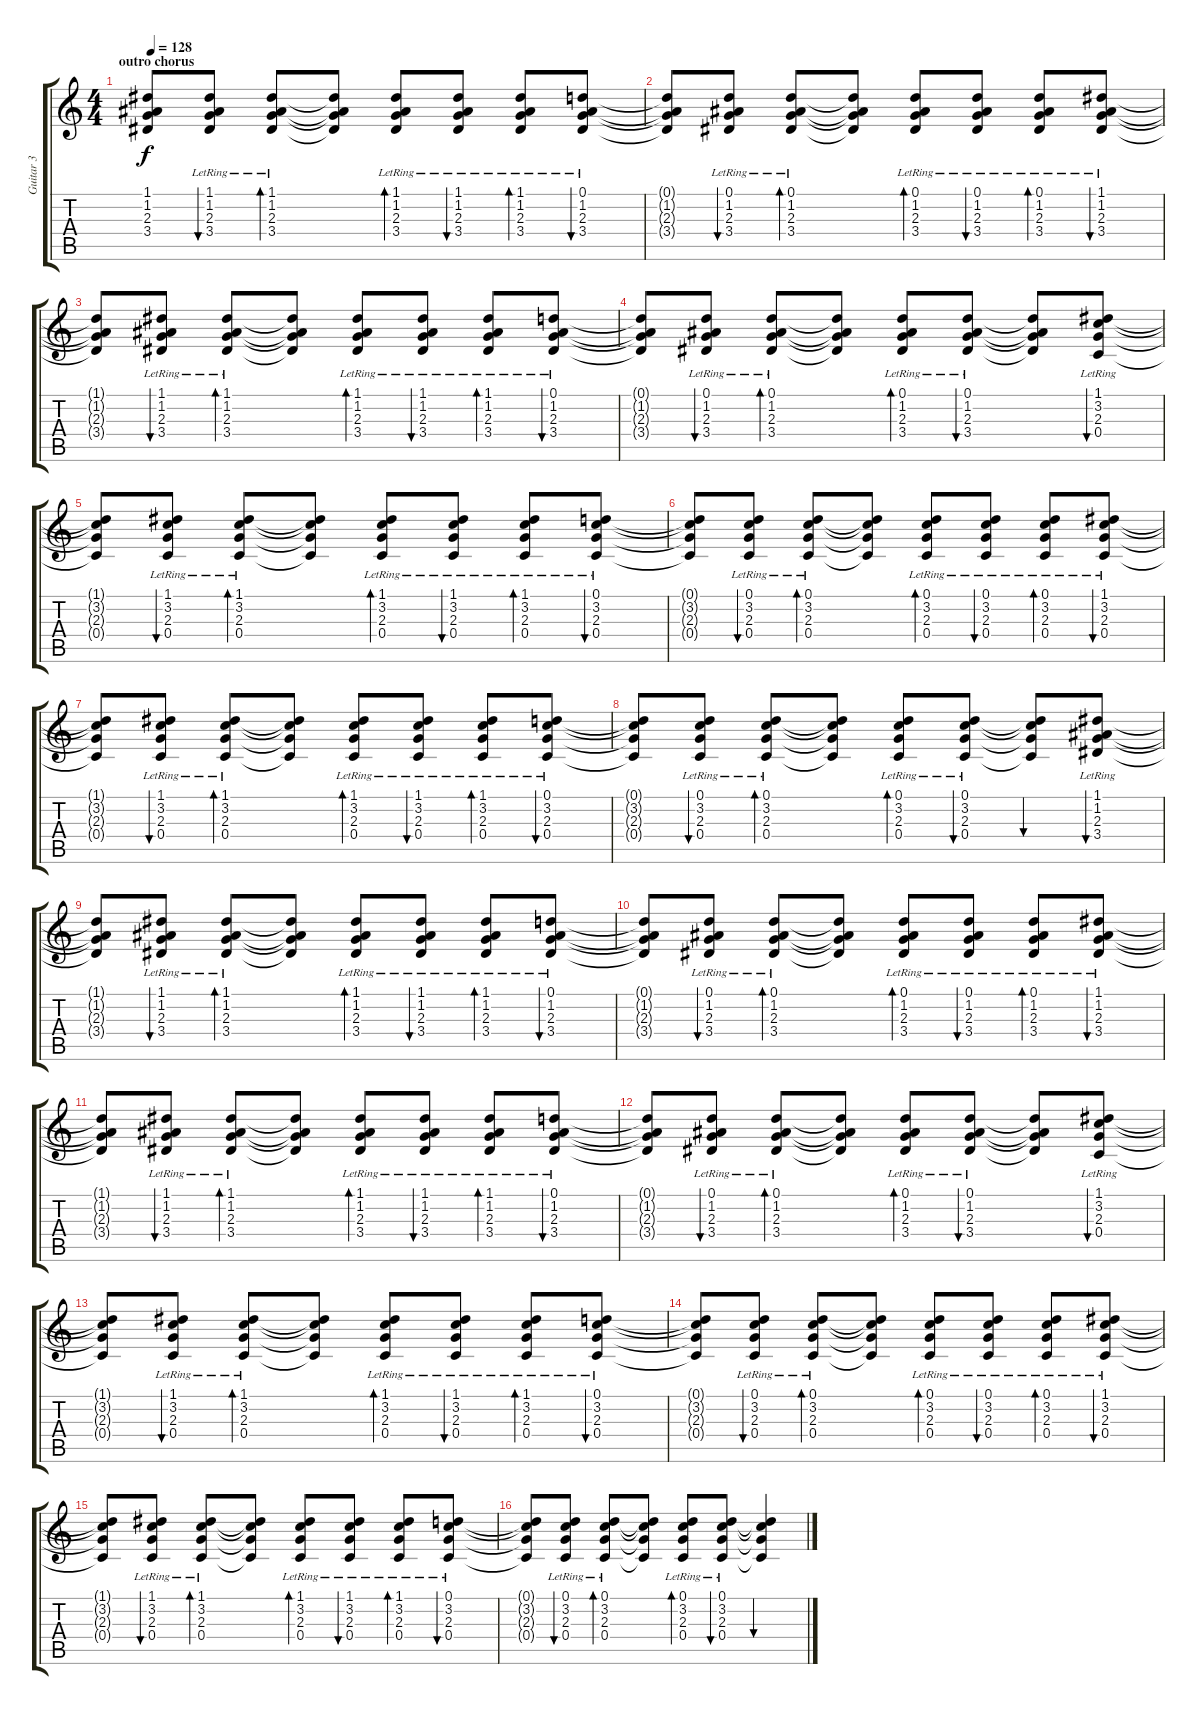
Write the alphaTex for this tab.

\track ("Guitar 3" "Guitar 3") {instrument acousticguitarnylon}
\staff {score tabs}
\tuning (D4 A3 F3 C3 G2 C2) {hide}
\ts (4 4)
\section ("" "outro chorus")
\tempo 128
\clef g2
\ks c
(1.1{t} 1.2{t} 2.3{t} 3.4{t}).8{dy f} (1.1{lr} 1.2{lr} 2.3{lr} 3.4{lr}).8{bu 60} (1.1{lr} 1.2{lr} 2.3{lr} 3.4{lr}).8{bd 60} (1.1{t} 1.2{t} 2.3{t} 3.4{t}).8 (1.1{lr} 1.2{lr} 2.3{lr} 3.4{lr}).8{bd 60} (1.1{lr} 1.2{lr} 2.3{lr} 3.4{lr}).8{bu 60} (1.1{lr} 1.2{lr} 2.3{lr} 3.4{lr}).8{bd 60} (0.1{lr} 1.2{lr} 2.3{lr} 3.4{lr}).8{bu 60} |
(0.1{t} 1.2{t} 2.3{t} 3.4{t}).8 (0.1{lr} 1.2{lr} 2.3{lr} 3.4{lr}).8{bu 60} (0.1{lr} 1.2{lr} 2.3{lr} 3.4{lr}).8{bd 60} (0.1{t} 1.2{t} 2.3{t} 3.4{t}).8 (0.1{lr} 1.2{lr} 2.3{lr} 3.4{lr}).8{bd 60} (0.1{lr} 1.2{lr} 2.3{lr} 3.4{lr}).8{bu 60} (0.1{lr} 1.2{lr} 2.3{lr} 3.4{lr}).8{bd 60} (1.1{lr} 1.2{lr} 2.3{lr} 3.4{lr}).8{bu 60} |
(1.1{t} 1.2{t} 2.3{t} 3.4{t}).8 (1.1{lr} 1.2{lr} 2.3{lr} 3.4{lr}).8{bu 60} (1.1{lr} 1.2{lr} 2.3{lr} 3.4{lr}).8{bd 60} (1.1{t} 1.2{t} 2.3{t} 3.4{t}).8 (1.1{lr} 1.2{lr} 2.3{lr} 3.4{lr}).8{bd 60} (1.1{lr} 1.2{lr} 2.3{lr} 3.4{lr}).8{bu 60} (1.1{lr} 1.2{lr} 2.3{lr} 3.4{lr}).8{bd 60} (0.1{lr} 1.2{lr} 2.3{lr} 3.4{lr}).8{bu 60} |
(0.1{t} 1.2{t} 2.3{t} 3.4{t}).8 (0.1{lr} 1.2{lr} 2.3{lr} 3.4{lr}).8{bu 60} (0.1{lr} 1.2{lr} 2.3{lr} 3.4{lr}).8{bd 60} (0.1{t} 1.2{t} 2.3{t} 3.4{t}).8 (0.1{lr} 1.2{lr} 2.3{lr} 3.4{lr}).8{bd 60} (0.1{lr} 1.2{lr} 2.3{lr} 3.4{lr}).8{bu 60} (0.1{t} 1.2{t} 2.3{t} 3.4{t}).8 (1.1{lr} 3.2{lr} 2.3{lr} 0.4{lr}).8{bu 60} |
(1.1{t} 3.2{t} 2.3{t} 0.4{t}).8 (1.1{lr} 3.2{lr} 2.3{lr} 0.4{lr}).8{bu 60} (1.1{lr} 3.2{lr} 2.3{lr} 0.4{lr}).8{bd 60} (1.1{t} 3.2{t} 2.3{t} 0.4{t}).8 (1.1{lr} 3.2{lr} 2.3{lr} 0.4{lr}).8{bd 60} (1.1{lr} 3.2{lr} 2.3{lr} 0.4{lr}).8{bu 60} (1.1{lr} 3.2{lr} 2.3{lr} 0.4{lr}).8{bd 60} (0.1{lr} 3.2{lr} 2.3{lr} 0.4{lr}).8{bu 60} |
(0.1{t} 3.2{t} 2.3{t} 0.4{t}).8 (0.1{lr} 3.2{lr} 2.3{lr} 0.4{lr}).8{bu 60} (0.1{lr} 3.2{lr} 2.3{lr} 0.4{lr}).8{bd 60} (0.1{t} 3.2{t} 2.3{t} 0.4{t}).8 (0.1{lr} 3.2{lr} 2.3{lr} 0.4{lr}).8{bd 60} (0.1{lr} 3.2{lr} 2.3{lr} 0.4{lr}).8{bu 60} (0.1{lr} 3.2{lr} 2.3{lr} 0.4{lr}).8{bd 60} (1.1{lr} 3.2{lr} 2.3{lr} 0.4{lr}).8{bu 60} |
(1.1{t} 3.2{t} 2.3{t} 0.4{t}).8 (1.1{lr} 3.2{lr} 2.3{lr} 0.4{lr}).8{bu 60} (1.1{lr} 3.2{lr} 2.3{lr} 0.4{lr}).8{bd 60} (1.1{t} 3.2{t} 2.3{t} 0.4{t}).8 (1.1{lr} 3.2{lr} 2.3{lr} 0.4{lr}).8{bd 60} (1.1{lr} 3.2{lr} 2.3{lr} 0.4{lr}).8{bu 60} (1.1{lr} 3.2{lr} 2.3{lr} 0.4{lr}).8{bd 60} (0.1{lr} 3.2{lr} 2.3{lr} 0.4{lr}).8{bu 60} |
(0.1{t} 3.2{t} 2.3{t} 0.4{t}).8 (0.1{lr} 3.2{lr} 2.3{lr} 0.4{lr}).8{bu 60} (0.1{lr} 3.2{lr} 2.3{lr} 0.4{lr}).8{bd 60} (0.1{t} 3.2{t} 2.3{t} 0.4{t}).8 (0.1{lr} 3.2{lr} 2.3{lr} 0.4{lr}).8{bd 60} (0.1{lr} 3.2{lr} 2.3{lr} 0.4{lr}).8{bu 60} (0.1{t} 3.2{t} 2.3{t} 0.4{t}).8{bu 60} (1.1{lr} 1.2{lr} 2.3{lr} 3.4{lr}).8{bu 60} |
(1.1{t} 1.2{t} 2.3{t} 3.4{t}).8 (1.1{lr} 1.2{lr} 2.3{lr} 3.4{lr}).8{bu 60} (1.1{lr} 1.2{lr} 2.3{lr} 3.4{lr}).8{bd 60} (1.1{t} 1.2{t} 2.3{t} 3.4{t}).8 (1.1{lr} 1.2{lr} 2.3{lr} 3.4{lr}).8{bd 60} (1.1{lr} 1.2{lr} 2.3{lr} 3.4{lr}).8{bu 60} (1.1{lr} 1.2{lr} 2.3{lr} 3.4{lr}).8{bd 60} (0.1{lr} 1.2{lr} 2.3{lr} 3.4{lr}).8{bu 60} |
(0.1{t} 1.2{t} 2.3{t} 3.4{t}).8 (0.1{lr} 1.2{lr} 2.3{lr} 3.4{lr}).8{bu 60} (0.1{lr} 1.2{lr} 2.3{lr} 3.4{lr}).8{bd 60} (0.1{t} 1.2{t} 2.3{t} 3.4{t}).8 (0.1{lr} 1.2{lr} 2.3{lr} 3.4{lr}).8{bd 60} (0.1{lr} 1.2{lr} 2.3{lr} 3.4{lr}).8{bu 60} (0.1{lr} 1.2{lr} 2.3{lr} 3.4{lr}).8{bd 60} (1.1{lr} 1.2{lr} 2.3{lr} 3.4{lr}).8{bu 60} |
(1.1{t} 1.2{t} 2.3{t} 3.4{t}).8 (1.1{lr} 1.2{lr} 2.3{lr} 3.4{lr}).8{bu 60} (1.1{lr} 1.2{lr} 2.3{lr} 3.4{lr}).8{bd 60} (1.1{t} 1.2{t} 2.3{t} 3.4{t}).8 (1.1{lr} 1.2{lr} 2.3{lr} 3.4{lr}).8{bd 60} (1.1{lr} 1.2{lr} 2.3{lr} 3.4{lr}).8{bu 60} (1.1{lr} 1.2{lr} 2.3{lr} 3.4{lr}).8{bd 60} (0.1{lr} 1.2{lr} 2.3{lr} 3.4{lr}).8{bu 60} |
(0.1{t} 1.2{t} 2.3{t} 3.4{t}).8 (0.1{lr} 1.2{lr} 2.3{lr} 3.4{lr}).8{bu 60} (0.1{lr} 1.2{lr} 2.3{lr} 3.4{lr}).8{bd 60} (0.1{t} 1.2{t} 2.3{t} 3.4{t}).8 (0.1{lr} 1.2{lr} 2.3{lr} 3.4{lr}).8{bd 60} (0.1{lr} 1.2{lr} 2.3{lr} 3.4{lr}).8{bu 60} (0.1{t} 1.2{t} 2.3{t} 3.4{t}).8 (1.1{lr} 3.2{lr} 2.3{lr} 0.4{lr}).8{bu 60} |
(1.1{t} 3.2{t} 2.3{t} 0.4{t}).8 (1.1{lr} 3.2{lr} 2.3{lr} 0.4{lr}).8{bu 60} (1.1{lr} 3.2{lr} 2.3{lr} 0.4{lr}).8{bd 60} (1.1{t} 3.2{t} 2.3{t} 0.4{t}).8 (1.1{lr} 3.2{lr} 2.3{lr} 0.4{lr}).8{bd 60} (1.1{lr} 3.2{lr} 2.3{lr} 0.4{lr}).8{bu 60} (1.1{lr} 3.2{lr} 2.3{lr} 0.4{lr}).8{bd 60} (0.1{lr} 3.2{lr} 2.3{lr} 0.4{lr}).8{bu 60} |
(0.1{t} 3.2{t} 2.3{t} 0.4{t}).8 (0.1{lr} 3.2{lr} 2.3{lr} 0.4{lr}).8{bu 60} (0.1{lr} 3.2{lr} 2.3{lr} 0.4{lr}).8{bd 60} (0.1{t} 3.2{t} 2.3{t} 0.4{t}).8 (0.1{lr} 3.2{lr} 2.3{lr} 0.4{lr}).8{bd 60} (0.1{lr} 3.2{lr} 2.3{lr} 0.4{lr}).8{bu 60} (0.1{lr} 3.2{lr} 2.3{lr} 0.4{lr}).8{bd 60} (1.1{lr} 3.2{lr} 2.3{lr} 0.4{lr}).8{bu 60} |
(1.1{t} 3.2{t} 2.3{t} 0.4{t}).8 (1.1{lr} 3.2{lr} 2.3{lr} 0.4{lr}).8{bu 60} (1.1{lr} 3.2{lr} 2.3{lr} 0.4{lr}).8{bd 60} (1.1{t} 3.2{t} 2.3{t} 0.4{t}).8 (1.1{lr} 3.2{lr} 2.3{lr} 0.4{lr}).8{bd 60} (1.1{lr} 3.2{lr} 2.3{lr} 0.4{lr}).8{bu 60} (1.1{lr} 3.2{lr} 2.3{lr} 0.4{lr}).8{bd 60} (0.1{lr} 3.2{lr} 2.3{lr} 0.4{lr}).8{bu 60} |
(0.1{t} 3.2{t} 2.3{t} 0.4{t}).8 (0.1{lr} 3.2{lr} 2.3{lr} 0.4{lr}).8{bu 60} (0.1{lr} 3.2{lr} 2.3{lr} 0.4{lr}).8{bd 60} (0.1{t} 3.2{t} 2.3{t} 0.4{t}).8 (0.1{lr} 3.2{lr} 2.3{lr} 0.4{lr}).8{bd 60} (0.1{lr} 3.2{lr} 2.3{lr} 0.4{lr}).8{bu 60} (0.1{t} 3.2{t} 2.3{t} 0.4{t}).4{bu 60}
